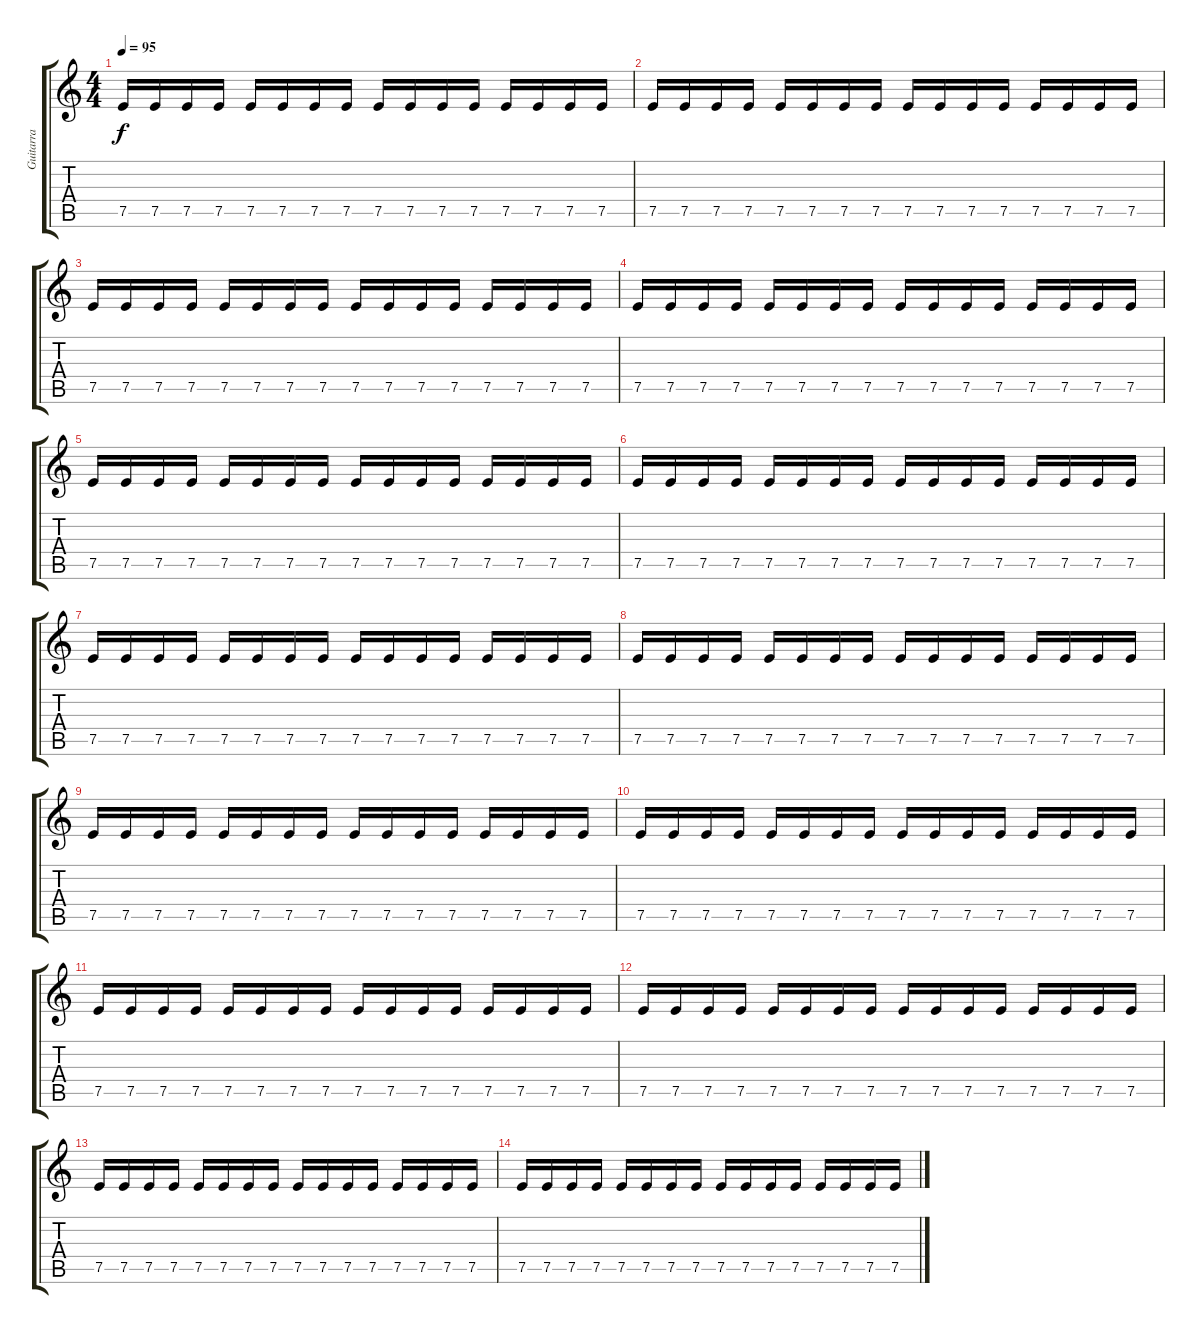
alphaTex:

\track ("Guitarra" "Guitarra") {instrument distortionguitar}
\staff {score tabs}
\tuning (E4 B3 G3 D3 A2 E2) {hide}
\ts (4 4)
\tempo 95
\clef g2
\ks c
7.5.16{dy f} 7.5.16 7.5.16 7.5.16 7.5.16 7.5.16 7.5.16 7.5.16 7.5.16 7.5.16 7.5.16 7.5.16 7.5.16 7.5.16 7.5.16 7.5.16 |
7.5.16 7.5.16 7.5.16 7.5.16 7.5.16 7.5.16 7.5.16 7.5.16 7.5.16 7.5.16 7.5.16 7.5.16 7.5.16 7.5.16 7.5.16 7.5.16 |
7.5.16 7.5.16 7.5.16 7.5.16 7.5.16 7.5.16 7.5.16 7.5.16 7.5.16 7.5.16 7.5.16 7.5.16 7.5.16 7.5.16 7.5.16 7.5.16 |
7.5.16 7.5.16 7.5.16 7.5.16 7.5.16 7.5.16 7.5.16 7.5.16 7.5.16 7.5.16 7.5.16 7.5.16 7.5.16 7.5.16 7.5.16 7.5.16 |
7.5.16 7.5.16 7.5.16 7.5.16 7.5.16 7.5.16 7.5.16 7.5.16 7.5.16 7.5.16 7.5.16 7.5.16 7.5.16 7.5.16 7.5.16 7.5.16 |
7.5.16 7.5.16 7.5.16 7.5.16 7.5.16 7.5.16 7.5.16 7.5.16 7.5.16 7.5.16 7.5.16 7.5.16 7.5.16 7.5.16 7.5.16 7.5.16 |
7.5.16 7.5.16 7.5.16 7.5.16 7.5.16 7.5.16 7.5.16 7.5.16 7.5.16 7.5.16 7.5.16 7.5.16 7.5.16 7.5.16 7.5.16 7.5.16 |
7.5.16 7.5.16 7.5.16 7.5.16 7.5.16 7.5.16 7.5.16 7.5.16 7.5.16 7.5.16 7.5.16 7.5.16 7.5.16 7.5.16 7.5.16 7.5.16 |
7.5.16 7.5.16 7.5.16 7.5.16 7.5.16 7.5.16 7.5.16 7.5.16 7.5.16 7.5.16 7.5.16 7.5.16 7.5.16 7.5.16 7.5.16 7.5.16 |
7.5.16 7.5.16 7.5.16 7.5.16 7.5.16 7.5.16 7.5.16 7.5.16 7.5.16 7.5.16 7.5.16 7.5.16 7.5.16 7.5.16 7.5.16 7.5.16 |
7.5.16 7.5.16 7.5.16 7.5.16 7.5.16 7.5.16 7.5.16 7.5.16 7.5.16 7.5.16 7.5.16 7.5.16 7.5.16 7.5.16 7.5.16 7.5.16 |
7.5.16 7.5.16 7.5.16 7.5.16 7.5.16 7.5.16 7.5.16 7.5.16 7.5.16 7.5.16 7.5.16 7.5.16 7.5.16 7.5.16 7.5.16 7.5.16 |
7.5.16 7.5.16 7.5.16 7.5.16 7.5.16 7.5.16 7.5.16 7.5.16 7.5.16 7.5.16 7.5.16 7.5.16 7.5.16 7.5.16 7.5.16 7.5.16 |
7.5.16 7.5.16 7.5.16 7.5.16 7.5.16 7.5.16 7.5.16 7.5.16 7.5.16 7.5.16 7.5.16 7.5.16 7.5.16 7.5.16 7.5.16 7.5.16
